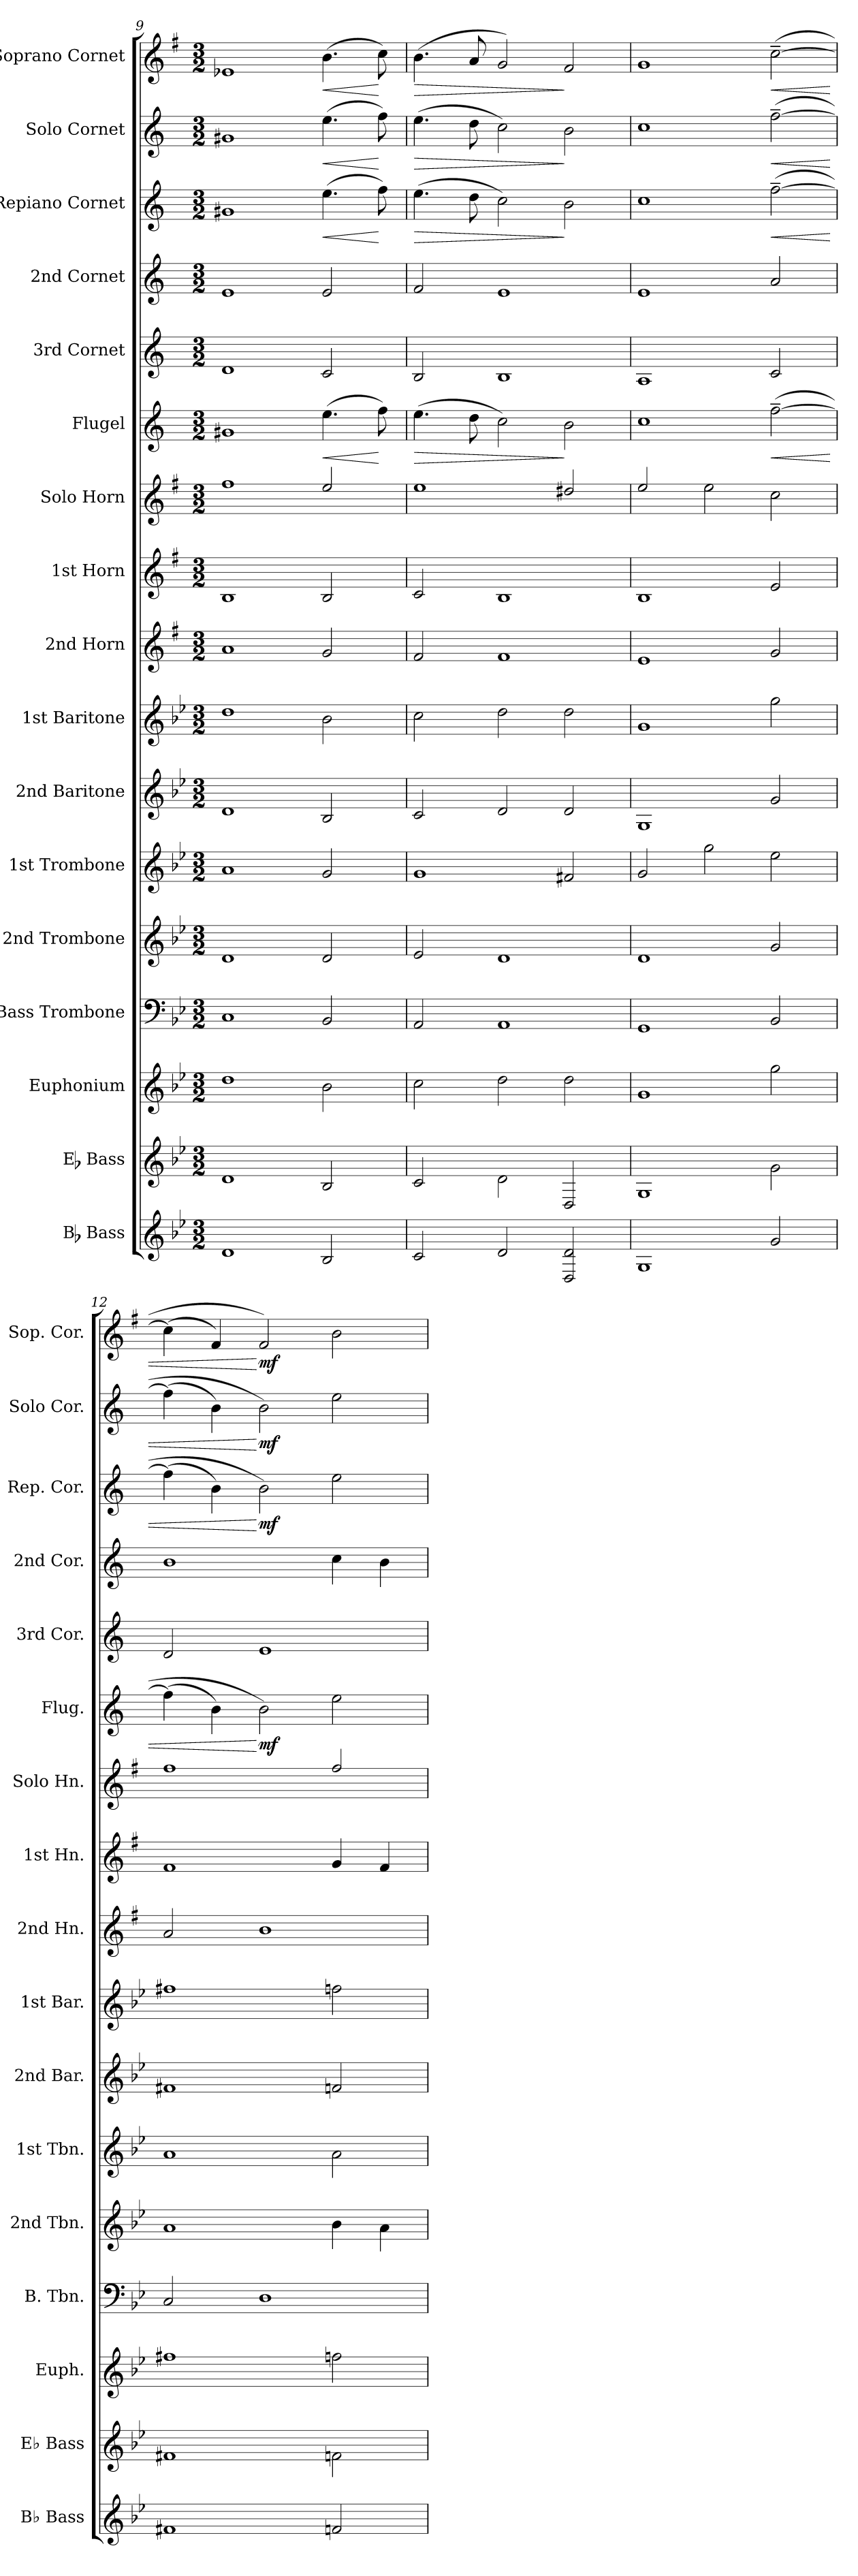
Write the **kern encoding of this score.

**kern	**kern	**kern	**kern	**kern	**kern	**kern	**kern	**kern	**kern	**kern	**kern	**dynam	**kern	**kern	**kern	**dynam	**kern	**dynam	**kern	**dynam
*part17	*part16	*part15	*part14	*part13	*part12	*part11	*part10	*part9	*part8	*part7	*part6	*part6	*part5	*part4	*part3	*part3	*part2	*part2	*part1	*part1
*staff17	*staff16	*staff15	*staff14	*staff13	*staff12	*staff11	*staff10	*staff9	*staff8	*staff7	*staff6	*staff6	*staff5	*staff4	*staff3	*staff3	*staff2	*staff2	*staff1	*staff1
*I"Bb Bass	*I"Eb Bass	*I"Euphonium	*I"Bass Trombone	*I"2nd Trombone	*I"1st Trombone	*I"2nd Baritone	*I"1st Baritone	*I"2nd Horn	*I"1st Horn	*I"Solo Horn	*I"Flugel	*	*I"3rd Cornet	*I"2nd Cornet	*I"Repiano Cornet	*	*I"Solo Cornet	*	*I"Soprano Cornet	*
*I'Bb Bass	*I'Eb Bass	*I'Euph.	*I'B. Tbn.	*I'2nd Tbn.	*I'1st Tbn.	*I'2nd Bar.	*I'1st Bar.	*I'2nd Hn.	*I'1st Hn.	*I'Solo Hn.	*I'Flug.	*	*I'3rd Cor.	*I'2nd Cor.	*I'Rep. Cor.	*	*I'Solo Cor.	*	*I'Sop. Cor.	*
*clefG2	*clefG2	*clefG2	*clefF4	*clefG2	*clefG2	*clefG2	*clefG2	*clefG2	*clefG2	*clefG2	*clefG2	*	*clefG2	*clefG2	*clefG2	*	*clefG2	*	*clefG2	*
*ITrd15c26	*ITrd12c21	*ITrd8c14	*	*ITrd8c14	*ITrd8c14	*ITrd8c14	*ITrd8c14	*ITrd5c9	*ITrd5c9	*ITrd5c9	*ITrd1c2	*	*ITrd1c2	*ITrd1c2	*ITrd1c2	*	*ITrd1c2	*	*ITrd-2c-3	*
*k[b-e-]	*k[b-e-]	*k[b-e-]	*k[b-e-]	*k[b-e-]	*k[b-e-]	*k[b-e-]	*k[b-e-]	*k[b-e-]	*k[b-e-]	*k[b-e-]	*k[b-e-]	*	*k[b-e-]	*k[b-e-]	*k[b-e-]	*	*k[b-e-]	*	*k[b-e-]	*
*	*g:	*	*g:	*	*	*	*	*g:	*g:	*g:	*	*	*	*	*	*	*	*	*g:	*
*M3/2	*M3/2	*M3/2	*M3/2	*M3/2	*M3/2	*M3/2	*M3/2	*M3/2	*M3/2	*M3/2	*M3/2	*	*M3/2	*M3/2	*M3/2	*	*M3/2	*	*M3/2	*
=9	=9	=9	=9	=9	=9	=9	=9	=9	=9	=9	=9	=9	=9	=9	=9	=9	=9	=9	=9	=9
1DD	1D	1d	1C	1D	1A	1D	1d	1c	1D	1a	1f#X	.	1c	1d	1f#X	.	1f#X	.	1g-X	.
!	!	!	!	!	!	!	!	!	!	!	!	!LO:HP:b	!	!	!	!LO:HP:b	!	!LO:HP:b	!	!LO:HP:b
2BBB-/	2BB-/	2B-\	2BB-/	2D/	2G/	2BB-/	2B-\	2B-/	2D/	2g/	(>4.dd\	<	2B-/	2d/	(>4.dd\	<	(>4.dd\	<	(>4.dd\	<
.	.	.	.	.	.	.	.	.	.	.	8ee-\)	[	.	.	8ee-\)	[	8ee-\)	[	8ee-\)	[
!!LO:PB:g=z
=10	=10	=10	=10	=10	=10	=10	=10	=10	=10	=10	=10	=10	=10	=10	=10	=10	=10	=10	=10	=10
!	!	!	!	!	!	!	!	!	!	!	!	!LO:HP:b	!	!	!	!LO:HP:b	!	!LO:HP:b	!	!LO:HP:b
2CC/	2C/	2c\	2AA/	2E-/	1G	2C/	2c\	2A/	2E-/	1g	(>4.dd\	>	2A/	2e-/	(>4.dd\	>	(>4.dd\	>	(>4.dd\	>
.	.	.	.	.	.	.	.	.	.	.	8cc\	.	.	.	8cc\	.	8cc\	.	8cc/	.
2DD/	2D\	2d\	1AA	1D	.	2D/	2d\	1A	1D	.	2b-\)	.	1A	1d	2b-\)	.	2b-\)	.	2b-/)	.
2DDD/ 2DD/	2DD/	2d\	.	.	2F#X/	2D/	2d\	.	.	2f#X/	2a\	]	.	.	2a\	]	2a\	]	2a/	]
=11	=11	=11	=11	=11	=11	=11	=11	=11	=11	=11	=11	=11	=11	=11	=11	=11	=11	=11	=11	=11
1GGG	1GG	1G	1GG	1D	2G/	1GG	1G	1G	1D	2g/	1b-	.	1G	1d	1b-	.	1b-	.	1b-	.
.	.	.	.	.	2g\	.	.	.	.	2g\	.	.	.	.	.	.	.	.	.	.
!	!	!	!	!	!	!	!	!	!	!	!	!LO:HP:b	!	!	!	!LO:HP:b	!	!LO:HP:b	!	!LO:HP:b
2GG/	2G\	2g\	2BB-/	2G/	2e-\	2G/	2g\	2B-/	2G/	2e-\	(>[2ee-~\	<	2B-/	2g/	(>[2ee-~\	<	(>[2ee-~\	<	(>[2ee-~\	<
=12	=12	=12	=12	=12	=12	=12	=12	=12	=12	=12	=12	=12	=12	=12	=12	=12	=12	=12	=12	=12
1FF#X	1F#X	1f#X	2C/	1A	1A	1F#X	1f#X	2c/	1A	1a	(>4ee-\]	.	2c/	1a	(>4ee-\]	.	(>4ee-\]	.	(>4ee-\]	.
.	.	.	.	.	.	.	.	.	.	.	4a\)	.	.	.	4a\)	.	4a\)	.	4a/)	.
!	!	!	!	!	!	!	!	!	!	!	!	!LO:DY:n=1:b	!	!	!	!LO:DY:n=1:b	!	!LO:DY:n=1:b	!	!LO:DY:n=1:b
.	.	.	1D	.	.	.	.	1d	.	.	2a\)	[ mf	1d	.	2a\)	[ mf	2a\)	[ mf	2a/)	[ mf
2FFn/	2Fn\	2fn\	.	4B-\	2A\	2Fn/	2fn\	.	4B-/	2a/	2dd\	.	.	4b-\	2dd\	.	2dd\	.	2dd\	.
.	.	.	.	4A\	.	.	.	.	4A/	.	.	.	.	4a\	.	.	.	.	.	.
=	=	=	=	=	=	=	=	=	=	=	=	=	=	=	=	=	=	=	=	=
*-	*-	*-	*-	*-	*-	*-	*-	*-	*-	*-	*-	*-	*-	*-	*-	*-	*-	*-	*-	*-
